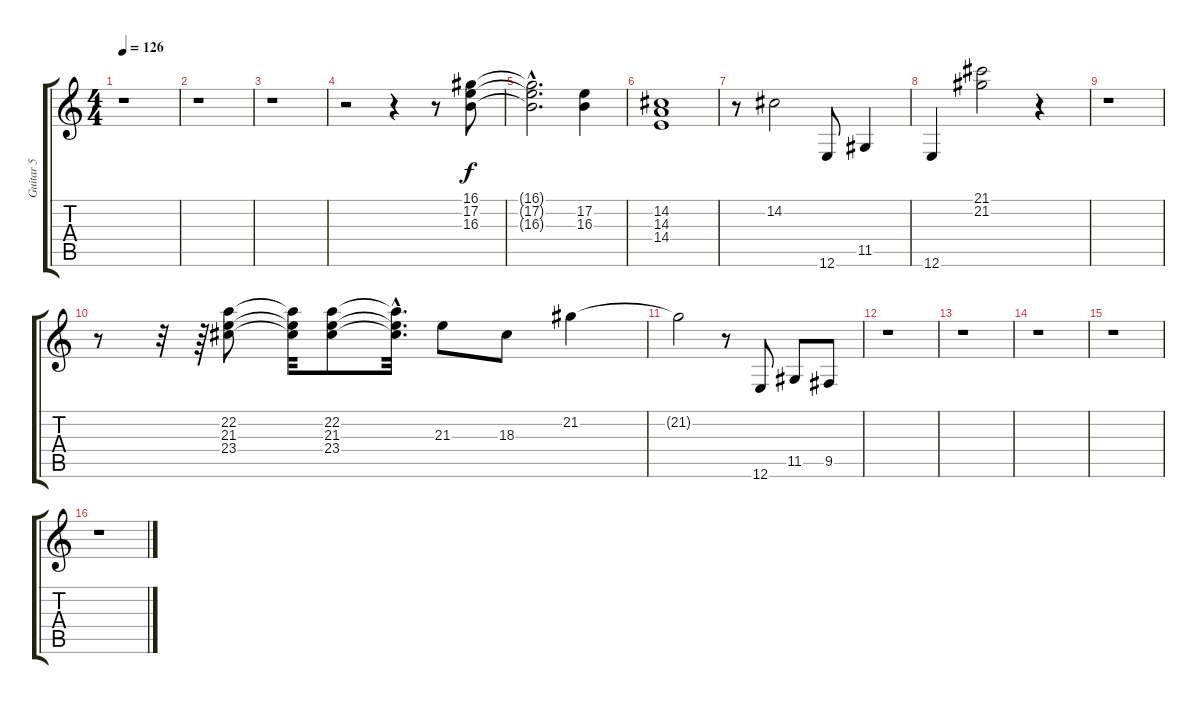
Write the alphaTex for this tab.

\track ("Guitar 5" "Guitar 5") {instrument sitar}
\staff {score tabs}
\tuning (E4 B3 G3 D3 A2 E2) {hide}
\ts (4 4)
\tempo 126
\clef g2
\ks c
r.1{dy f} |
r.1 |
r.1 |
r.2 r.4 r.8 (16.1 17.2 16.3).8 |
(16.1{hac t} 17.2{hac t} 16.3{hac t}).2{d} (17.2 16.3).4 |
(14.2 14.3 14.4).1 |
r.8 14.2.2 12.6.8 11.5.4 |
12.6.4 (21.1 21.2).2 r.4 |
r.1 |
r.8 r.32 r.64 (22.2 21.3 23.4).8 (22.2{t} 21.3{t} 23.4{t}).32 (22.2 21.3 23.4).8 (22.2{hac t} 21.3{hac t} 23.4{hac t}).32{d} 21.3.8 18.3.8 21.2.4 |
21.2{t}.2 r.8 12.6.8 11.5.8 9.5.8 |
r.1 |
r.1 |
r.1 |
r.1 |
r.1
